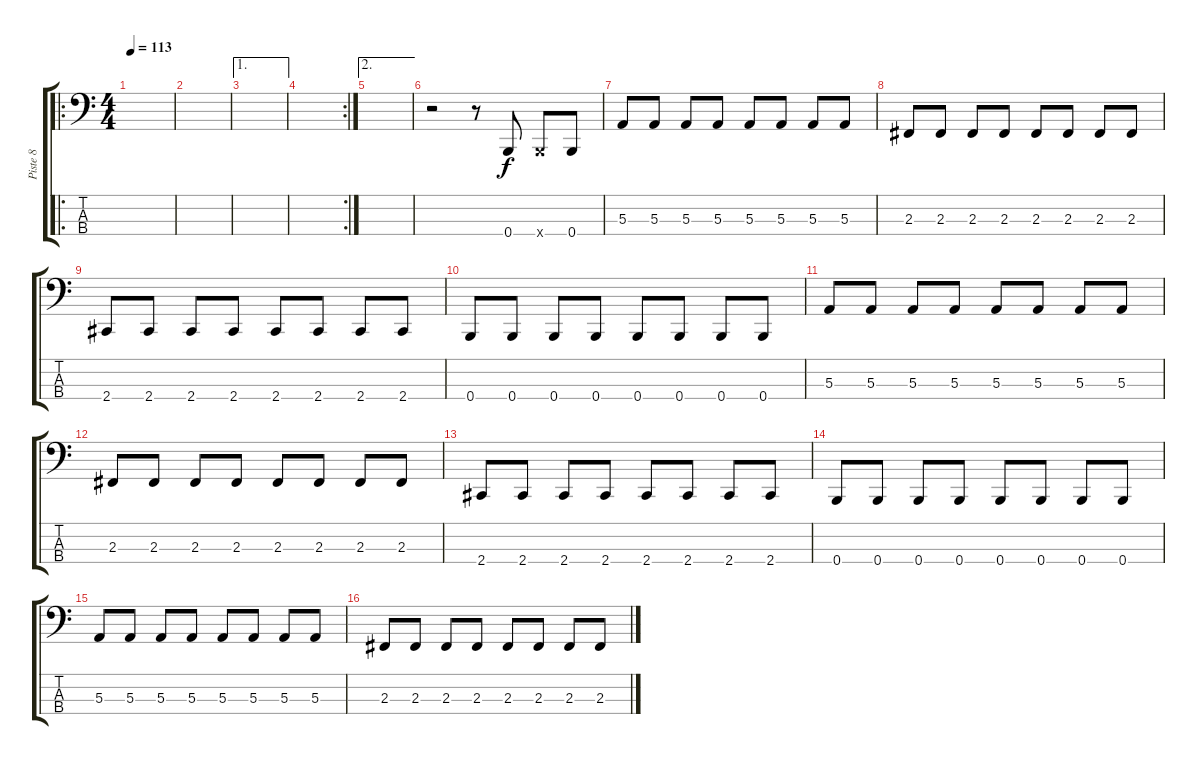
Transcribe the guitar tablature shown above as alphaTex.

\track ("Piste 8" "Piste 8") {instrument electricbasspick}
\staff {score tabs}
\tuning (D2 A1 E1 B0) {hide}
\ro
\ts (4 4)
\tempo 113
\clef f4
\ks c
|
|
\ae 1
|
\rc 2
|
\ae 2
|
r.2 r.8 0.4.8 0.4{x}.8 0.4.8 |
5.3.8 5.3.8 5.3.8 5.3.8 5.3.8 5.3.8 5.3.8 5.3.8 |
2.3.8 2.3.8 2.3.8 2.3.8 2.3.8 2.3.8 2.3.8 2.3.8 |
2.4.8 2.4.8 2.4.8 2.4.8 2.4.8 2.4.8 2.4.8 2.4.8 |
0.4.8 0.4.8 0.4.8 0.4.8 0.4.8 0.4.8 0.4.8 0.4.8 |
5.3.8 5.3.8 5.3.8 5.3.8 5.3.8 5.3.8 5.3.8 5.3.8 |
2.3.8 2.3.8 2.3.8 2.3.8 2.3.8 2.3.8 2.3.8 2.3.8 |
2.4.8 2.4.8 2.4.8 2.4.8 2.4.8 2.4.8 2.4.8 2.4.8 |
0.4.8 0.4.8 0.4.8 0.4.8 0.4.8 0.4.8 0.4.8 0.4.8 |
5.3.8 5.3.8 5.3.8 5.3.8 5.3.8 5.3.8 5.3.8 5.3.8 |
2.3.8 2.3.8 2.3.8 2.3.8 2.3.8 2.3.8 2.3.8 2.3.8
